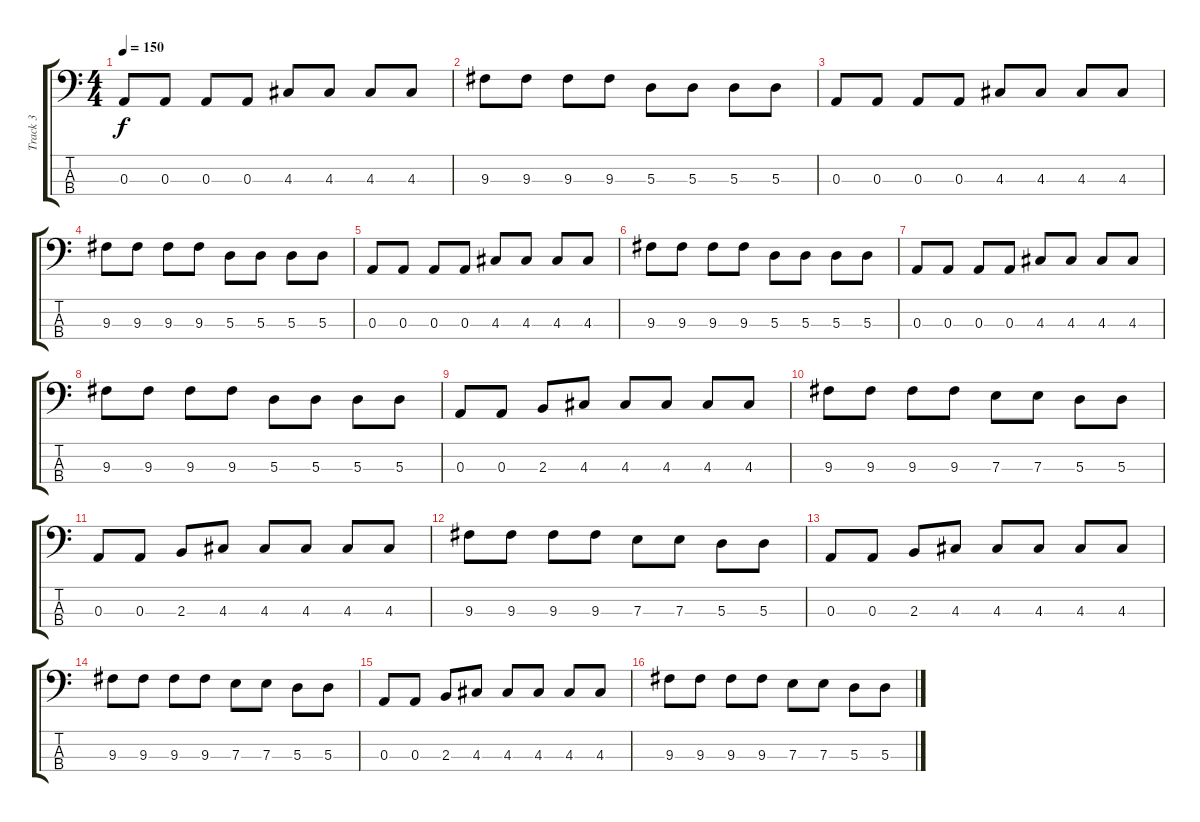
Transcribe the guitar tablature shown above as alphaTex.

\track ("Track 3" "Track 3") {instrument electricbasspick}
\staff {score tabs}
\tuning (G2 D2 A1 E1) {hide}
\ts (4 4)
\tempo 150
\clef f4
\ks c
0.3.8{dy f} 0.3.8 0.3.8 0.3.8 4.3.8 4.3.8 4.3.8 4.3.8 |
9.3.8 9.3.8 9.3.8 9.3.8 5.3.8 5.3.8 5.3.8 5.3.8 |
0.3.8 0.3.8 0.3.8 0.3.8 4.3.8 4.3.8 4.3.8 4.3.8 |
9.3.8 9.3.8 9.3.8 9.3.8 5.3.8 5.3.8 5.3.8 5.3.8 |
0.3.8 0.3.8 0.3.8 0.3.8 4.3.8 4.3.8 4.3.8 4.3.8 |
9.3.8 9.3.8 9.3.8 9.3.8 5.3.8 5.3.8 5.3.8 5.3.8 |
0.3.8 0.3.8 0.3.8 0.3.8 4.3.8 4.3.8 4.3.8 4.3.8 |
9.3.8 9.3.8 9.3.8 9.3.8 5.3.8 5.3.8 5.3.8 5.3.8 |
0.3.8 0.3.8 2.3.8 4.3.8 4.3.8 4.3.8 4.3.8 4.3.8 |
9.3.8 9.3.8 9.3.8 9.3.8 7.3.8 7.3.8 5.3.8 5.3.8 |
0.3.8 0.3.8 2.3.8 4.3.8 4.3.8 4.3.8 4.3.8 4.3.8 |
9.3.8 9.3.8 9.3.8 9.3.8 7.3.8 7.3.8 5.3.8 5.3.8 |
0.3.8 0.3.8 2.3.8 4.3.8 4.3.8 4.3.8 4.3.8 4.3.8 |
9.3.8 9.3.8 9.3.8 9.3.8 7.3.8 7.3.8 5.3.8 5.3.8 |
0.3.8 0.3.8 2.3.8 4.3.8 4.3.8 4.3.8 4.3.8 4.3.8 |
9.3.8 9.3.8 9.3.8 9.3.8 7.3.8 7.3.8 5.3.8 5.3.8
